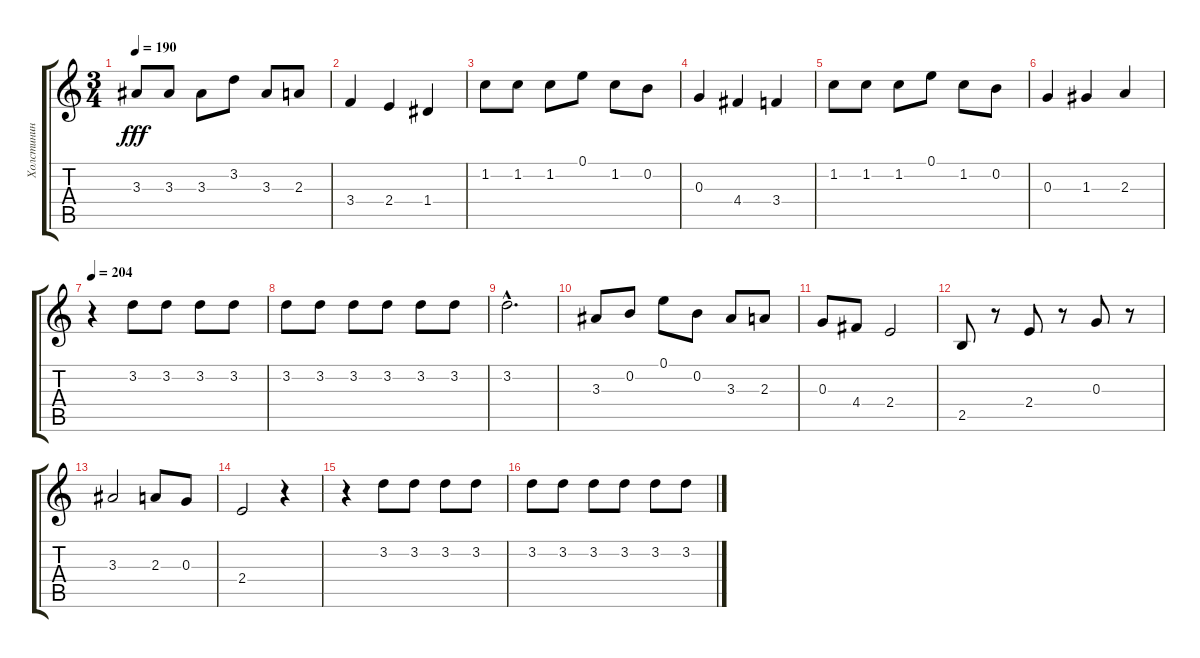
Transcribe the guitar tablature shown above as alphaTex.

\track ("Холстинин" "Холстинин") {instrument distortionguitar}
\staff {score tabs}
\tuning (E4 B3 G3 D3 A2 E2) {hide}
\ts (3 4)
\tempo 190
\clef g2
\ks c
3.3.8{dy fff} 3.3.8 3.3.8 3.2.8 3.3.8 2.3.8 |
3.4.4 2.4.4 1.4.4 |
1.2.8 1.2.8 1.2.8 0.1.8 1.2.8 0.2.8 |
0.3.4 4.4.4 3.4.4 |
1.2.8 1.2.8 1.2.8 0.1.8 1.2.8 0.2.8 |
0.3.4 1.3.4 2.3.4 |
\tempo 204
r.4 3.2.8 3.2.8 3.2.8 3.2.8 |
3.2.8 3.2.8 3.2.8 3.2.8 3.2.8 3.2.8 |
3.2{hac}.2{d} |
3.3.8 0.2.8 0.1.8 0.2.8 3.3.8 2.3.8 |
0.3.8 4.4.8 2.4.2 |
2.5.8 r.8 2.4.8 r.8 0.3.8 r.8 |
3.3.2 2.3.8 0.3.8 |
2.4.2 r.4 |
r.4 3.2.8 3.2.8 3.2.8 3.2.8 |
3.2.8 3.2.8 3.2.8 3.2.8 3.2.8 3.2.8
